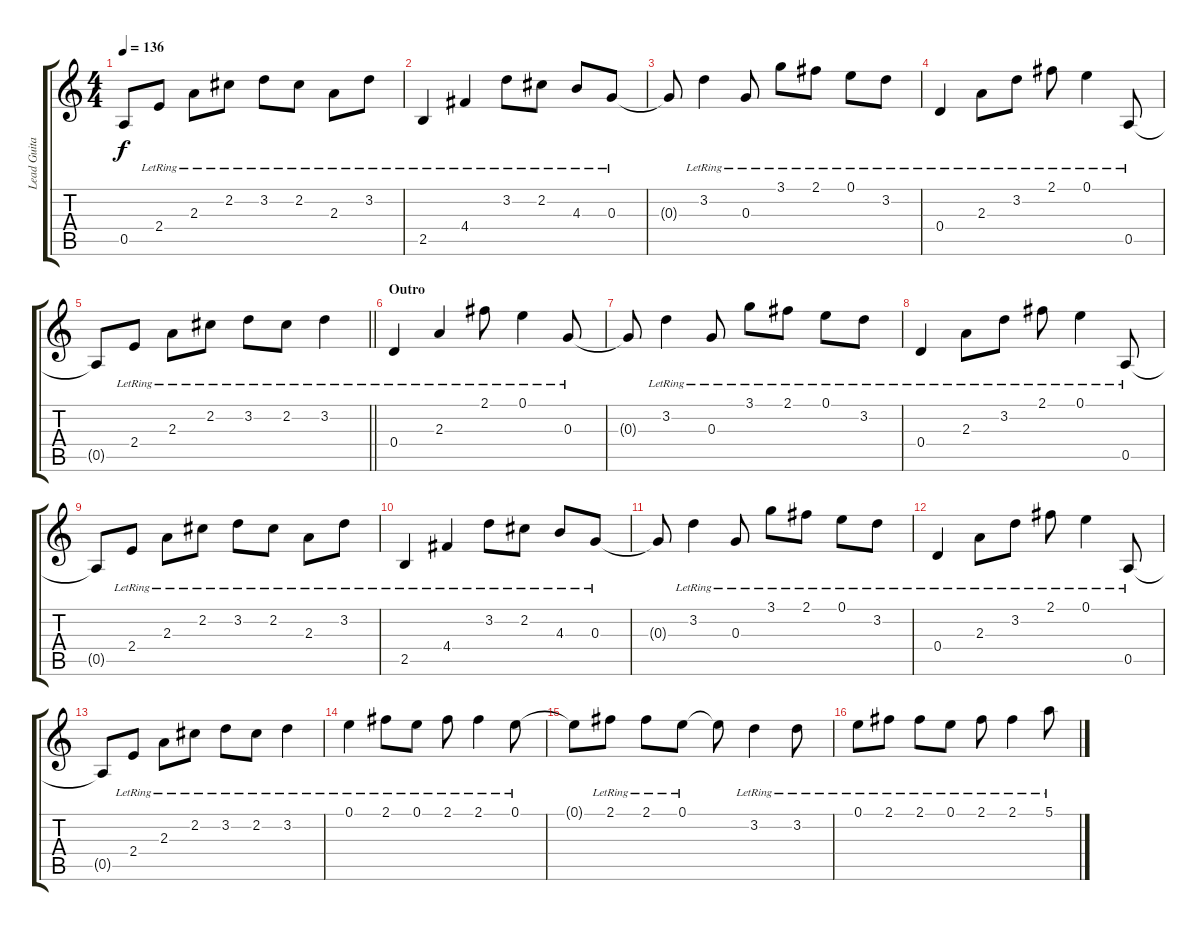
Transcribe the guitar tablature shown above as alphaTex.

\track ("Lead Guitar II" "Lead Guita") {instrument acousticguitarsteel}
\staff {score tabs}
\tuning (E4 B3 G3 D3 A2 E2) {hide}
\ts (4 4)
\tempo 136
\clef g2
\ks c
0.5{t}.8{dy f} 2.4{lr}.8 2.3{lr}.8 2.2{lr}.8 3.2{lr}.8 2.2{lr}.8 2.3{lr}.8 3.2{lr}.8 |
2.5{lr}.4 4.4{lr}.4 3.2{lr}.8 2.2{lr}.8 4.3{lr}.8 0.3{lr}.8 |
0.3{t}.8 3.2{lr}.4 0.3{lr}.8 3.1{lr}.8 2.1{lr}.8 0.1{lr}.8 3.2{lr}.8 |
0.4{lr}.4 2.3{lr}.8 3.2{lr}.8 2.1{lr}.8 0.1{lr}.4 0.5{lr}.8 |
\barLineRight lightlight
0.5{t}.8 2.4{lr}.8 2.3{lr}.8 2.2{lr}.8 3.2{lr}.8 2.2{lr}.8 3.2{lr}.4 |
\section ("" "Outro")
0.4{lr}.4 2.3{lr}.4 2.1{lr}.8 0.1{lr}.4 0.3{lr}.8 |
0.3{t}.8 3.2{lr}.4 0.3{lr}.8 3.1{lr}.8 2.1{lr}.8 0.1{lr}.8 3.2{lr}.8 |
0.4{lr}.4 2.3{lr}.8 3.2{lr}.8 2.1{lr}.8 0.1{lr}.4 0.5{lr}.8 |
0.5{t}.8 2.4{lr}.8 2.3{lr}.8 2.2{lr}.8 3.2{lr}.8 2.2{lr}.8 2.3{lr}.8 3.2{lr}.8 |
2.5{lr}.4 4.4{lr}.4 3.2{lr}.8 2.2{lr}.8 4.3{lr}.8 0.3{lr}.8 |
0.3{t}.8 3.2{lr}.4 0.3{lr}.8 3.1{lr}.8 2.1{lr}.8 0.1{lr}.8 3.2{lr}.8 |
0.4{lr}.4 2.3{lr}.8 3.2{lr}.8 2.1{lr}.8 0.1{lr}.4 0.5{lr}.8 |
0.5{t}.8 2.4{lr}.8 2.3{lr}.8 2.2{lr}.8 3.2{lr}.8 2.2{lr}.8 3.2{lr}.4 |
0.1{lr}.4 2.1{lr}.8 0.1{lr}.8 2.1{lr}.8 2.1{lr}.4 0.1{lr}.8 |
0.1{t}.8 2.1{lr}.8 2.1{lr}.8 0.1{lr}.8 0.1{t}.8 3.2{lr}.4 3.2{lr}.8 |
0.1{lr}.8 2.1{lr}.8 2.1{lr}.8 0.1{lr}.8 2.1{lr}.8 2.1{lr}.4 5.1{lr}.8
